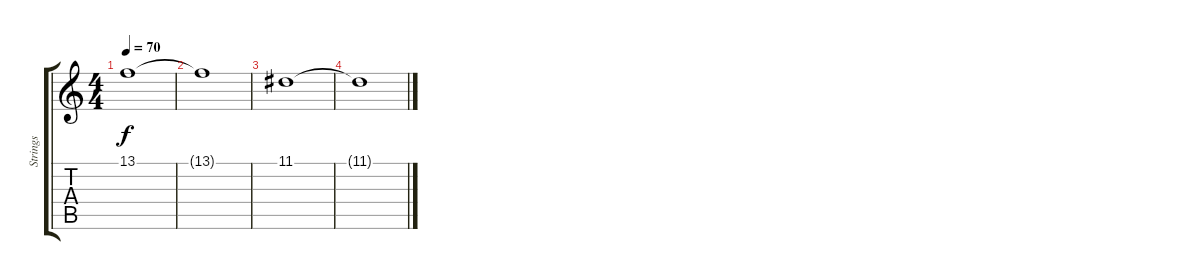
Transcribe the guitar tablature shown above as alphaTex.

\track ("Strings" "Strings") {instrument stringensemble1}
\staff {score tabs}
\tuning (E4 B3 G3 D3 A2 E2) {hide}
\ts (4 4)
\tempo 70
\clef g2
\ks c
13.1.1{dy f} |
13.1{t}.1 |
11.1.1 |
11.1{t}.1
